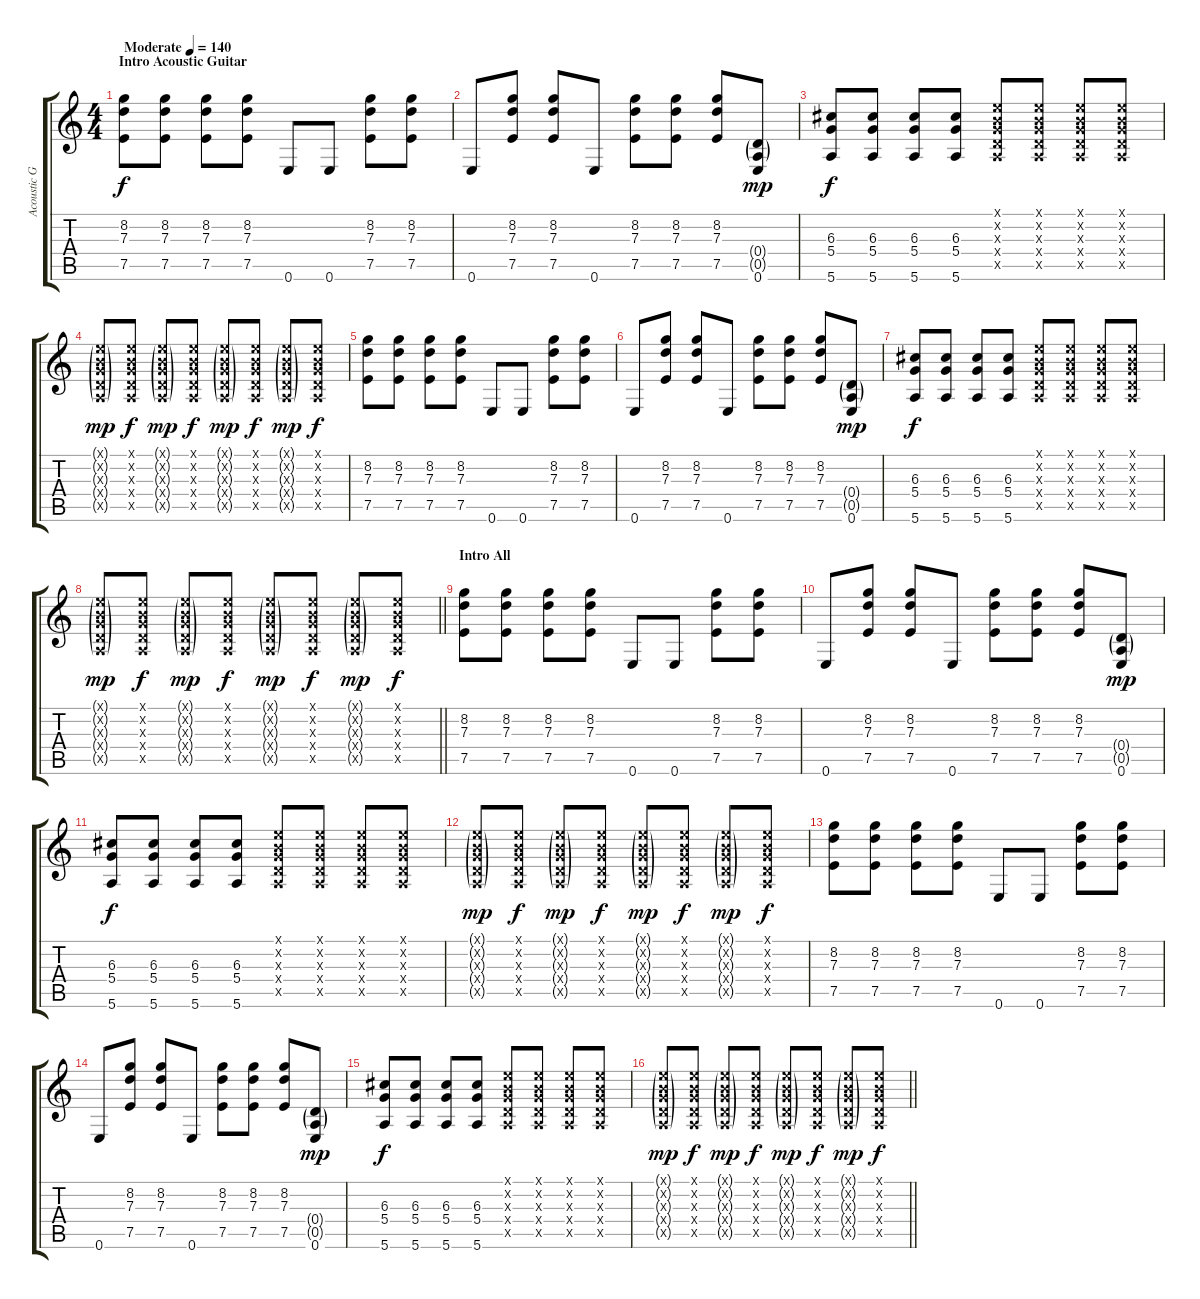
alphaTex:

\track ("Acoustic Guitar" "Acoustic G") {instrument acousticguitarsteel}
\staff {score tabs}
\tuning (E4 B3 G3 D3 A2 E2) {hide}
\ts (4 4)
\section ("" "Intro Acoustic Guitar")
\tempo (140 "Moderate")
\clef g2
\ks c
(8.2 7.3 7.5).8{dy f instrument acousticguitarsteel} (8.2 7.3 7.5).8 (8.2 7.3 7.5).8 (8.2 7.3 7.5).8 0.6.8 0.6.8 (8.2 7.3 7.5).8 (8.2 7.3 7.5).8 |
0.6.8 (8.2 7.3 7.5).8 (8.2 7.3 7.5).8 0.6.8 (8.2 7.3 7.5).8 (8.2 7.3 7.5).8 (8.2 7.3 7.5).8 (0.4{g} 0.5{g} 0.6).8{dy mp} |
(6.3 5.4 5.6).8{dy f} (6.3 5.4 5.6).8 (6.3 5.4 5.6).8 (6.3 5.4 5.6).8 (0.1{x} 0.2{x} 0.3{x} 0.4{x} 0.5{x}).8 (0.1{x} 0.2{x} 0.3{x} 0.4{x} 0.5{x}).8 (0.1{x} 0.2{x} 0.3{x} 0.4{x} 0.5{x}).8 (0.1{x} 0.2{x} 0.3{x} 0.4{x} 0.5{x}).8 |
(0.1{g x} 0.2{g x} 0.3{g x} 0.4{g x} 0.5{g x}).8{dy mp} (0.1{x} 0.2{x} 0.3{x} 0.4{x} 0.5{x}).8{dy f} (0.1{g x} 0.2{g x} 0.3{g x} 0.4{g x} 0.5{g x}).8{dy mp} (0.1{x} 0.2{x} 0.3{x} 0.4{x} 0.5{x}).8{dy f} (0.1{g x} 0.2{g x} 0.3{g x} 0.4{g x} 0.5{g x}).8{dy mp} (0.1{x} 0.2{x} 0.3{x} 0.4{x} 0.5{x}).8{dy f} (0.1{g x} 0.2{g x} 0.3{g x} 0.4{g x} 0.5{g x}).8{dy mp} (0.1{x} 0.2{x} 0.3{x} 0.4{x} 0.5{x}).8{dy f} |
(8.2 7.3 7.5).8 (8.2 7.3 7.5).8 (8.2 7.3 7.5).8 (8.2 7.3 7.5).8 0.6.8 0.6.8 (8.2 7.3 7.5).8 (8.2 7.3 7.5).8 |
0.6.8 (8.2 7.3 7.5).8 (8.2 7.3 7.5).8 0.6.8 (8.2 7.3 7.5).8 (8.2 7.3 7.5).8 (8.2 7.3 7.5).8 (0.4{g} 0.5{g} 0.6).8{dy mp} |
(6.3 5.4 5.6).8{dy f} (6.3 5.4 5.6).8 (6.3 5.4 5.6).8 (6.3 5.4 5.6).8 (0.1{x} 0.2{x} 0.3{x} 0.4{x} 0.5{x}).8 (0.1{x} 0.2{x} 0.3{x} 0.4{x} 0.5{x}).8 (0.1{x} 0.2{x} 0.3{x} 0.4{x} 0.5{x}).8 (0.1{x} 0.2{x} 0.3{x} 0.4{x} 0.5{x}).8 |
\barLineRight lightlight
(0.1{g x} 0.2{g x} 0.3{g x} 0.4{g x} 0.5{g x}).8{dy mp} (0.1{x} 0.2{x} 0.3{x} 0.4{x} 0.5{x}).8{dy f} (0.1{g x} 0.2{g x} 0.3{g x} 0.4{g x} 0.5{g x}).8{dy mp} (0.1{x} 0.2{x} 0.3{x} 0.4{x} 0.5{x}).8{dy f} (0.1{g x} 0.2{g x} 0.3{g x} 0.4{g x} 0.5{g x}).8{dy mp} (0.1{x} 0.2{x} 0.3{x} 0.4{x} 0.5{x}).8{dy f} (0.1{g x} 0.2{g x} 0.3{g x} 0.4{g x} 0.5{g x}).8{dy mp} (0.1{x} 0.2{x} 0.3{x} 0.4{x} 0.5{x}).8{dy f} |
\section ("" "Intro All")
(8.2 7.3 7.5).8 (8.2 7.3 7.5).8 (8.2 7.3 7.5).8 (8.2 7.3 7.5).8 0.6.8 0.6.8 (8.2 7.3 7.5).8 (8.2 7.3 7.5).8 |
0.6.8 (8.2 7.3 7.5).8 (8.2 7.3 7.5).8 0.6.8 (8.2 7.3 7.5).8 (8.2 7.3 7.5).8 (8.2 7.3 7.5).8 (0.4{g} 0.5{g} 0.6).8{dy mp} |
(6.3 5.4 5.6).8{dy f} (6.3 5.4 5.6).8 (6.3 5.4 5.6).8 (6.3 5.4 5.6).8 (0.1{x} 0.2{x} 0.3{x} 0.4{x} 0.5{x}).8 (0.1{x} 0.2{x} 0.3{x} 0.4{x} 0.5{x}).8 (0.1{x} 0.2{x} 0.3{x} 0.4{x} 0.5{x}).8 (0.1{x} 0.2{x} 0.3{x} 0.4{x} 0.5{x}).8 |
(0.1{g x} 0.2{g x} 0.3{g x} 0.4{g x} 0.5{g x}).8{dy mp} (0.1{x} 0.2{x} 0.3{x} 0.4{x} 0.5{x}).8{dy f} (0.1{g x} 0.2{g x} 0.3{g x} 0.4{g x} 0.5{g x}).8{dy mp} (0.1{x} 0.2{x} 0.3{x} 0.4{x} 0.5{x}).8{dy f} (0.1{g x} 0.2{g x} 0.3{g x} 0.4{g x} 0.5{g x}).8{dy mp} (0.1{x} 0.2{x} 0.3{x} 0.4{x} 0.5{x}).8{dy f} (0.1{g x} 0.2{g x} 0.3{g x} 0.4{g x} 0.5{g x}).8{dy mp} (0.1{x} 0.2{x} 0.3{x} 0.4{x} 0.5{x}).8{dy f} |
(8.2 7.3 7.5).8 (8.2 7.3 7.5).8 (8.2 7.3 7.5).8 (8.2 7.3 7.5).8 0.6.8 0.6.8 (8.2 7.3 7.5).8 (8.2 7.3 7.5).8 |
0.6.8 (8.2 7.3 7.5).8 (8.2 7.3 7.5).8 0.6.8 (8.2 7.3 7.5).8 (8.2 7.3 7.5).8 (8.2 7.3 7.5).8 (0.4{g} 0.5{g} 0.6).8{dy mp} |
(6.3 5.4 5.6).8{dy f} (6.3 5.4 5.6).8 (6.3 5.4 5.6).8 (6.3 5.4 5.6).8 (0.1{x} 0.2{x} 0.3{x} 0.4{x} 0.5{x}).8 (0.1{x} 0.2{x} 0.3{x} 0.4{x} 0.5{x}).8 (0.1{x} 0.2{x} 0.3{x} 0.4{x} 0.5{x}).8 (0.1{x} 0.2{x} 0.3{x} 0.4{x} 0.5{x}).8 |
\barLineRight lightlight
(0.1{g x} 0.2{g x} 0.3{g x} 0.4{g x} 0.5{g x}).8{dy mp} (0.1{x} 0.2{x} 0.3{x} 0.4{x} 0.5{x}).8{dy f} (0.1{g x} 0.2{g x} 0.3{g x} 0.4{g x} 0.5{g x}).8{dy mp} (0.1{x} 0.2{x} 0.3{x} 0.4{x} 0.5{x}).8{dy f} (0.1{g x} 0.2{g x} 0.3{g x} 0.4{g x} 0.5{g x}).8{dy mp} (0.1{x} 0.2{x} 0.3{x} 0.4{x} 0.5{x}).8{dy f} (0.1{g x} 0.2{g x} 0.3{g x} 0.4{g x} 0.5{g x}).8{dy mp} (0.1{x} 0.2{x} 0.3{x} 0.4{x} 0.5{x}).8{dy f}
